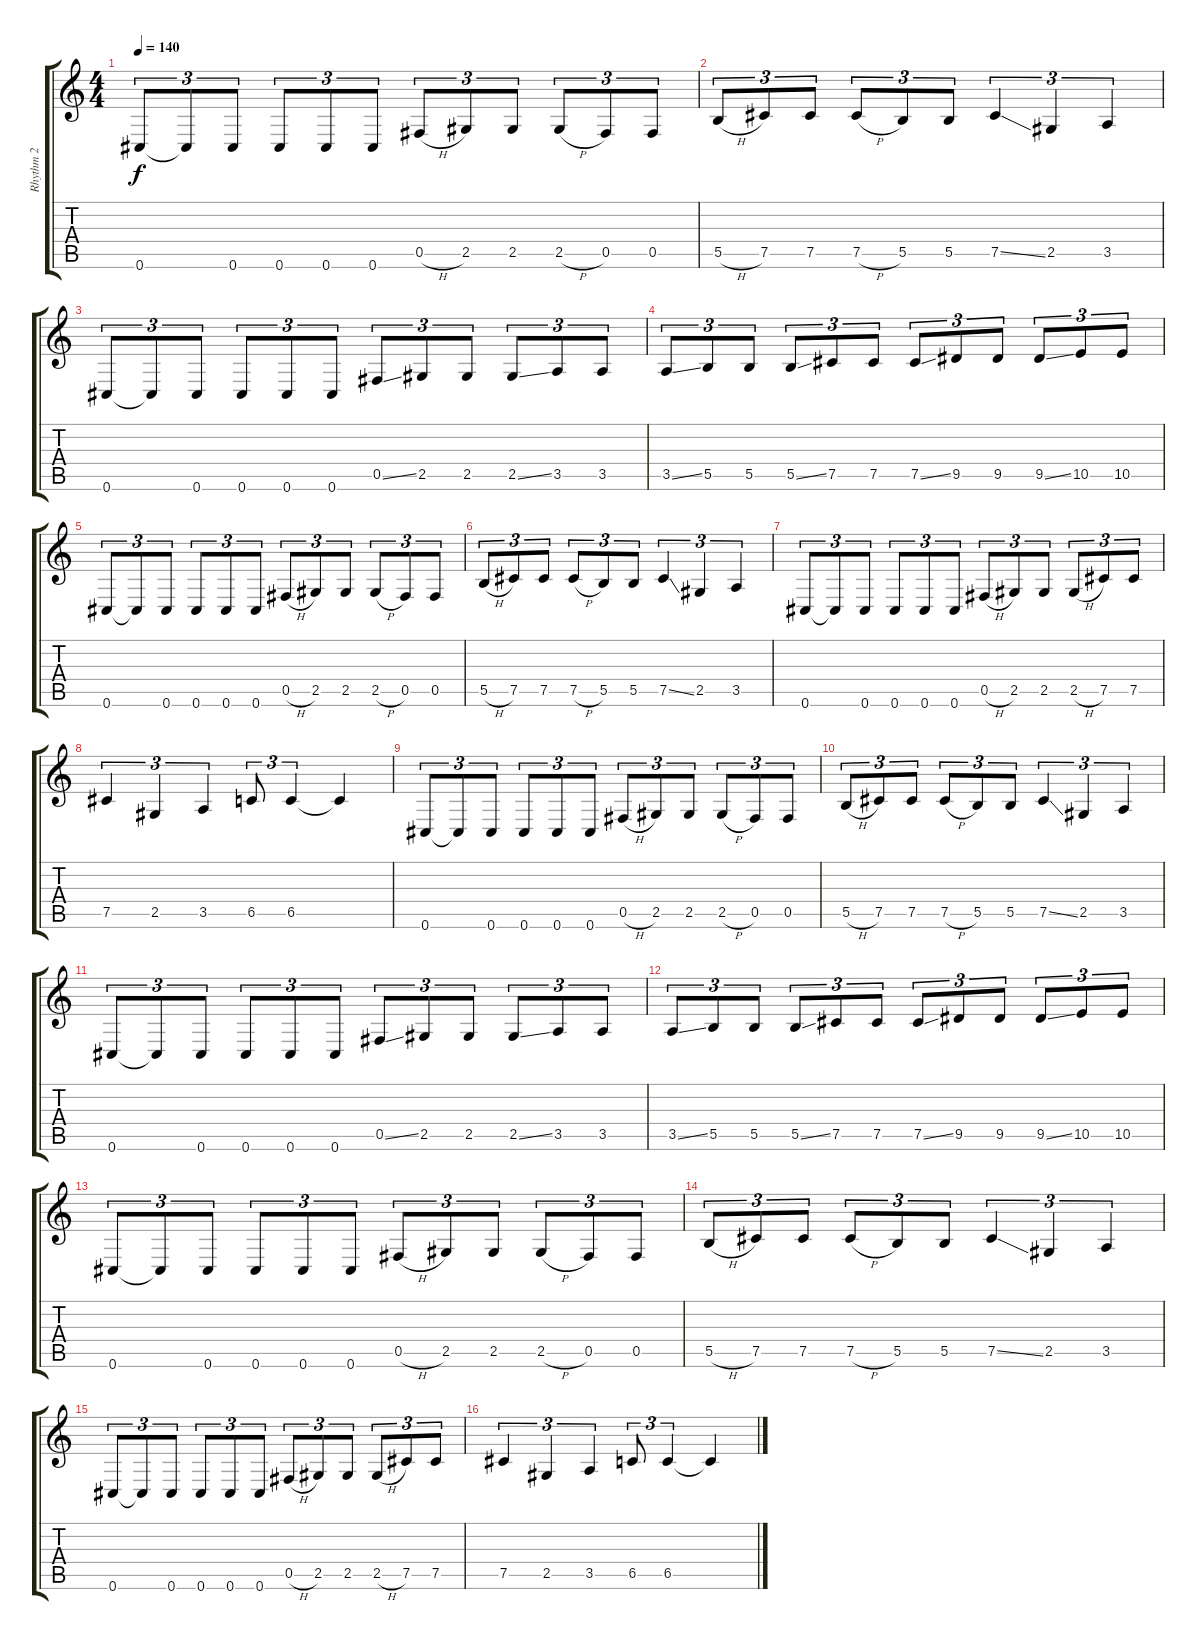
\track ("Rhythm 2" "Rhythm 2") {instrument distortionguitar}
\staff {score tabs}
\tuning (Db4 Ab3 E3 B2 Gb2 Db2) {hide}
\ts (4 4)
\tempo 140
\clef g2
\ks c
0.6.8{tu (3 2) dy f} 0.6{t}.8{tu (3 2)} 0.6.8{tu (3 2)} 0.6.8{tu (3 2)} 0.6.8{tu (3 2)} 0.6.8{tu (3 2)} 0.5{h}.8{tu (3 2)} 2.5.8{tu (3 2)} 2.5.8{tu (3 2)} 2.5{h}.8{tu (3 2)} 0.5.8{tu (3 2)} 0.5.8{tu (3 2)} |
5.5{h}.8{tu (3 2)} 7.5.8{tu (3 2)} 7.5.8{tu (3 2)} 7.5{h}.8{tu (3 2)} 5.5.8{tu (3 2)} 5.5.8{tu (3 2)} 7.5{ss}.4{tu (3 2)} 2.5.4{tu (3 2)} 3.5.4{tu (3 2)} |
0.6.8{tu (3 2)} 0.6{t}.8{tu (3 2)} 0.6.8{tu (3 2)} 0.6.8{tu (3 2)} 0.6.8{tu (3 2)} 0.6.8{tu (3 2)} 0.5{ss}.8{tu (3 2)} 2.5.8{tu (3 2)} 2.5.8{tu (3 2)} 2.5{ss}.8{tu (3 2)} 3.5.8{tu (3 2)} 3.5.8{tu (3 2)} |
3.5{ss}.8{tu (3 2)} 5.5.8{tu (3 2)} 5.5.8{tu (3 2)} 5.5{ss}.8{tu (3 2)} 7.5.8{tu (3 2)} 7.5.8{tu (3 2)} 7.5{ss}.8{tu (3 2)} 9.5.8{tu (3 2)} 9.5.8{tu (3 2)} 9.5{ss}.8{tu (3 2)} 10.5.8{tu (3 2)} 10.5.8{tu (3 2)} |
0.6.8{tu (3 2)} 0.6{t}.8{tu (3 2)} 0.6.8{tu (3 2)} 0.6.8{tu (3 2)} 0.6.8{tu (3 2)} 0.6.8{tu (3 2)} 0.5{h}.8{tu (3 2)} 2.5.8{tu (3 2)} 2.5.8{tu (3 2)} 2.5{h}.8{tu (3 2)} 0.5.8{tu (3 2)} 0.5.8{tu (3 2)} |
5.5{h}.8{tu (3 2)} 7.5.8{tu (3 2)} 7.5.8{tu (3 2)} 7.5{h}.8{tu (3 2)} 5.5.8{tu (3 2)} 5.5.8{tu (3 2)} 7.5{ss}.4{tu (3 2)} 2.5.4{tu (3 2)} 3.5.4{tu (3 2)} |
0.6.8{tu (3 2)} 0.6{t}.8{tu (3 2)} 0.6.8{tu (3 2)} 0.6.8{tu (3 2)} 0.6.8{tu (3 2)} 0.6.8{tu (3 2)} 0.5{h}.8{tu (3 2)} 2.5.8{tu (3 2)} 2.5.8{tu (3 2)} 2.5{h}.8{tu (3 2)} 7.5.8{tu (3 2)} 7.5.8{tu (3 2)} |
7.5.4{tu (3 2)} 2.5.4{tu (3 2)} 3.5.4{tu (3 2)} 6.5.8{tu (3 2)} 6.5.4{tu (3 2)} 6.5{t}.4 |
0.6.8{tu (3 2)} 0.6{t}.8{tu (3 2)} 0.6.8{tu (3 2)} 0.6.8{tu (3 2)} 0.6.8{tu (3 2)} 0.6.8{tu (3 2)} 0.5{h}.8{tu (3 2)} 2.5.8{tu (3 2)} 2.5.8{tu (3 2)} 2.5{h}.8{tu (3 2)} 0.5.8{tu (3 2)} 0.5.8{tu (3 2)} |
5.5{h}.8{tu (3 2)} 7.5.8{tu (3 2)} 7.5.8{tu (3 2)} 7.5{h}.8{tu (3 2)} 5.5.8{tu (3 2)} 5.5.8{tu (3 2)} 7.5{ss}.4{tu (3 2)} 2.5.4{tu (3 2)} 3.5.4{tu (3 2)} |
0.6.8{tu (3 2)} 0.6{t}.8{tu (3 2)} 0.6.8{tu (3 2)} 0.6.8{tu (3 2)} 0.6.8{tu (3 2)} 0.6.8{tu (3 2)} 0.5{ss}.8{tu (3 2)} 2.5.8{tu (3 2)} 2.5.8{tu (3 2)} 2.5{ss}.8{tu (3 2)} 3.5.8{tu (3 2)} 3.5.8{tu (3 2)} |
3.5{ss}.8{tu (3 2)} 5.5.8{tu (3 2)} 5.5.8{tu (3 2)} 5.5{ss}.8{tu (3 2)} 7.5.8{tu (3 2)} 7.5.8{tu (3 2)} 7.5{ss}.8{tu (3 2)} 9.5.8{tu (3 2)} 9.5.8{tu (3 2)} 9.5{ss}.8{tu (3 2)} 10.5.8{tu (3 2)} 10.5.8{tu (3 2)} |
0.6.8{tu (3 2)} 0.6{t}.8{tu (3 2)} 0.6.8{tu (3 2)} 0.6.8{tu (3 2)} 0.6.8{tu (3 2)} 0.6.8{tu (3 2)} 0.5{h}.8{tu (3 2)} 2.5.8{tu (3 2)} 2.5.8{tu (3 2)} 2.5{h}.8{tu (3 2)} 0.5.8{tu (3 2)} 0.5.8{tu (3 2)} |
5.5{h}.8{tu (3 2)} 7.5.8{tu (3 2)} 7.5.8{tu (3 2)} 7.5{h}.8{tu (3 2)} 5.5.8{tu (3 2)} 5.5.8{tu (3 2)} 7.5{ss}.4{tu (3 2)} 2.5.4{tu (3 2)} 3.5.4{tu (3 2)} |
0.6.8{tu (3 2)} 0.6{t}.8{tu (3 2)} 0.6.8{tu (3 2)} 0.6.8{tu (3 2)} 0.6.8{tu (3 2)} 0.6.8{tu (3 2)} 0.5{h}.8{tu (3 2)} 2.5.8{tu (3 2)} 2.5.8{tu (3 2)} 2.5{h}.8{tu (3 2)} 7.5.8{tu (3 2)} 7.5.8{tu (3 2)} |
7.5.4{tu (3 2)} 2.5.4{tu (3 2)} 3.5.4{tu (3 2)} 6.5.8{tu (3 2)} 6.5.4{tu (3 2)} 6.5{t}.4
